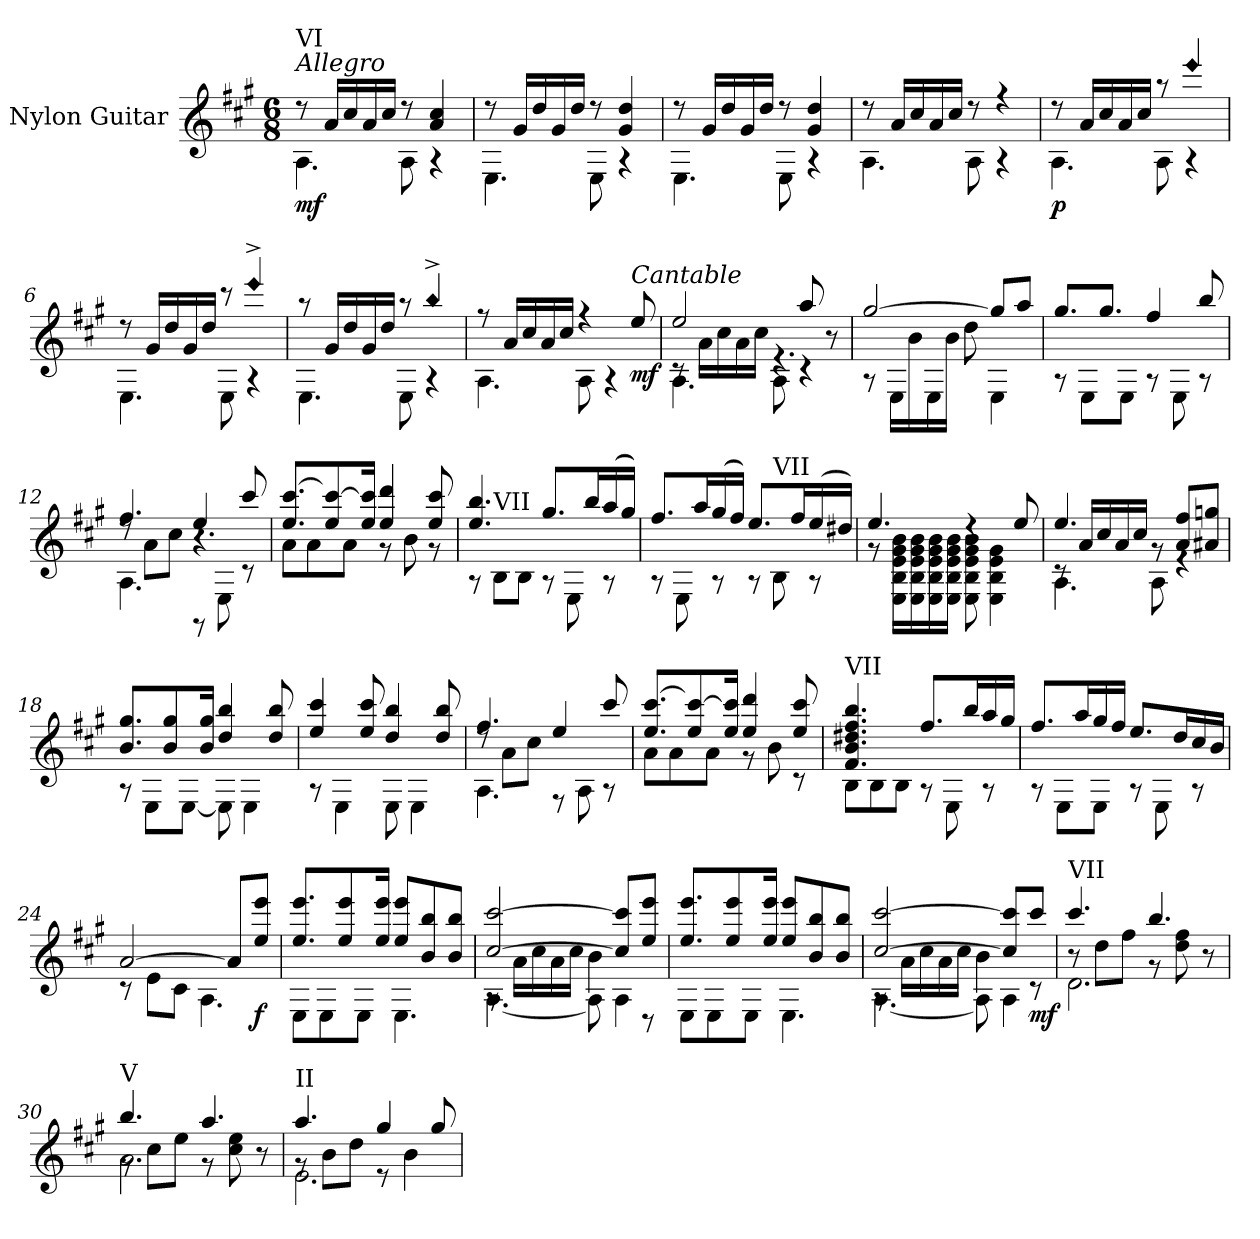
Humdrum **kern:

**kern	**dynam
*part1	*part1
*staff1	*staff1
*I"Nylon Guitar	*
*clefG2	*
*ITrd7c12	*
*k[f#c#g#]	*
*A:	*
*M6/8	*
=1	=1
*^	*
!LO:TX:a:i:t=Allegro	!	!
!LO:TX:a:t=VI	!	!
!	!	!LO:DY:b
8r	4.AA<\	mf
16A/LL	.	.
16c#/	.	.
16A/	.	.
16c#/JJ	.	.
8r	8AA\	.
4A/ 4c#/	4r	.
=2	=2	=2
8r	4.EE\	.
16G#/LL	.	.
16d/	.	.
16G#/	.	.
16d/JJ	.	.
8r	8EE\	.
4G#/ 4d/	4r	.
=3	=3	=3
8r	4.EE\	.
16G#/LL	.	.
16d/	.	.
16G#/	.	.
16d/JJ	.	.
8r	8EE\	.
4G#/ 4d/	4r	.
=4	=4	=4
8r	4.AA\	.
16A/LL	.	.
16c#/	.	.
16A/	.	.
16c#/JJ	.	.
8r	8AA\	.
4r	4r	.
=5	=5	=5
!	!	!LO:DY:b
8r	4.AA\	p
16A/LL	.	.
16c#/	.	.
16A/	.	.
16c#/JJ	.	.
8r	8AA\	.
!LO:N:head=diamond	!	!
4ee/	4r	.
!!LO:LB:g=z	!!
=6	=6	=6
8r	4.EE\	.
16G#/LL	.	.
16d/	.	.
16G#/	.	.
16d/JJ	.	.
8r	8EE\	.
!LO:N:head=diamond	!	!
4ee^/	4r	.
=7	=7	=7
8r	4.EE\	.
16G#/LL	.	.
16d/	.	.
16G#/	.	.
16d/JJ	.	.
8r	8EE\	.
!LO:N:head=diamond	!	!
4b^/	4r	.
=8	=8	=8
8r	4.AA\	.
16A/LL	.	.
16c#/	.	.
16A/	.	.
16c#/JJ	.	.
4r	8AA\	.
.	4r	.
!LO:TX:a:i:t=Cantable	!	!
!	!	!LO:DY:b
8e/	.	mf
=9	=9	=9
*	*^	*
2e/	4.AA\	8rc	.
.	.	16A\LL	.
.	.	16c#\	.
.	.	16A\	.
.	.	16c#\JJ	.
.	8AA\	4.re	.
8a/	4rc	.	.
8r	.	.	.
*	*v	*v	*
=10	=10	=10
[2g#/	8r	.
.	16EE\LL	.
.	16B\	.
.	16EE\	.
.	16B\JJ	.
.	8d\	.
8g#/L]	4EE\	.
8a/J	.	.
!!LO:LB:g=z	!!
=11	=11	=11
8.g#/L	8r	.
.	8EE\L	.
8.g#/J	.	.
.	8EE\J	.
4f#/	8r	.
.	8EE\	.
8b/	8r	.
=12	=12	=12
*	*^	*
4.f#/	8rdd	4.AA\	.
.	8A\L	.	.
.	8c#\J	.	.
4e/	4.r	8rGG	.
.	.	8EE\	.
8cc#/	.	8rc	.
*	*v	*v	*
=13	=13	=13
8.e/ [8.cc#/L	8A<\L	.
.	8A\	.
8e/ 8cc#/_	.	.
.	8A\J	.
16e/ 16cc#/]Jk	.	.
4e/ 4dd/	8r	.
.	8B<\	.
8e/ 8cc#/	8r	.
=14	=14	=14
4.e/ 4.b/	8r	.
!	!LO:TX:a:t=VII	!
.	8BB\L	.
.	8BB\J	.
8.g#/L	8r	.
.	8EE\	.
16b/L	.	.
(>16a/	8r	.
16g#/JJ)	.	.
!!LO:LB:g=z	!!
=15	=15	=15
8.f#/L	8r	.
.	8EE\	.
16a/L	.	.
(>16g#/	8r	.
16f#/JJ)	.	.
8.e/L	8r	.
!	!LO:TX:a:t=VII	!
.	8BB\	.
16f#/L	.	.
(>16e/	8r	.
16d#X/JJ)	.	.
=16	=16	=16
4.e/	8r	.
.	16EE\ 16BB\ 16E\ 16G#\ 16B\LL	.
.	16EE\ 16BB\ 16E\ 16G#\ 16B\	.
.	16EE\ 16BB\ 16E\ 16G#\ 16B\	.
.	16EE\ 16BB\ 16E\ 16G#\ 16B\JJ	.
4rdd	8EE\ 8BB\ 8E\ 8G#\ 8B\	.
.	4EE\ 4BB\ 4E\ 4G#\	.
8e/	.	.
=17	=17	=17
*	*^	*
4.e/	4.AA\	8rc	.
.	.	16A/LL	.
.	.	16c#/	.
.	.	16A/	.
.	.	16c#/JJ	.
8rg	8AA\	4.ryy	.
8A/ 8f#/L	4re	.	.
8A#X/ 8gn/J	.	.	.
*	*v	*v	*
=18	=18	=18
8.B/ 8.g#/L	8r	.
.	8EE\L	.
8B/ 8g#/	.	.
.	[8EE\J	.
16B/ 16g#/Jk	.	.
4d/ 4b/	8EE\]	.
.	4EE\	.
8d/ 8b/	.	.
!!LO:LB:g=z	!!
=19	=19	=19
4e/ 4cc#/	8r	.
.	4EE\	.
8e/ 8cc#/	.	.
4d/ 4b/	8EE\	.
.	4EE\	.
8d/ 8b/	.	.
=20	=20	=20
*	*^	*
4.f#/	8rdd	4.AA\	.
.	8A\L	.	.
.	8c#\J	.	.
4e/	4.ryy	8rF	.
.	.	8AA\	.
8cc#/	.	8rA	.
*	*v	*v	*
=21	=21	=21
8.e/ [8.cc#/L	8A\L	.
.	8A\	.
8e/ 8cc#/_	.	.
.	8A\J	.
16e/ 16cc#/]Jk	.	.
4e/ 4dd/	8r	.
.	8B\	.
8e/ 8cc#/	8r	.
=22	=22	=22
!LO:TX:a:t=VII	!	!
4.F#/ 4.B/ 4.d#X/ 4.f#/ 4.b/	8BB\L	.
.	8BB\	.
.	8BB\J	.
8.f#/L	8r	.
.	8EE\	.
16b/L	.	.
16a/	8r	.
16g#/JJ	.	.
!!LO:LB:g=z	!!
=23	=23	=23
8.f#/L	8r	.
.	8EE\L	.
16a/L	.	.
16g#/	8EE\J	.
16f#/JJ	.	.
8.e/L	8r	.
.	8EE\	.
16d/L	.	.
16c#/	8r	.
16B/JJ	.	.
=24	=24	=24
[2A/	8r	.
.	8E<\L	.
.	8C#<<\J	.
.	4.AA<\	.
8A/L]	.	.
!	!	!LO:DY:b
8e/ 8ee/J	.	f
=25	=25	=25
8.e/ 8.ee/L	8EE\L	.
.	8EE\	.
8e/ 8ee/	.	.
.	8EE\J	.
16e/ 16ee/Jk	.	.
8e/ 8ee/L	4.EE\	.
8B/ 8b/	.	.
8B/ 8b/J	.	.
=26	=26	=26
*	*^	*
[2c#/ [2cc#/	[4.AA\	8rA	.
.	.	16A\LL	.
.	.	16c#\	.
.	.	16A\	.
.	.	16c#\JJ	.
.	8AA\]	4B\	.
8c#/] 8cc#/]L	4AA\	.	.
8e/ 8ee/J	.	8rD	.
*	*v	*v	*
!!LO:LB:g=z
=27	=27	=27
8.e/ 8.ee/L	8EE\L	.
.	8EE\	.
8e/ 8ee/	.	.
.	8EE\J	.
16e/ 16ee/Jk	.	.
8e/ 8ee/L	4.EE\	.
8B/ 8b/	.	.
8B/ 8b/J	.	.
=28	=28	=28
*	*^	*
[2c#/ [2cc#/	[4.AA\	8rA	.
.	.	16A\LL	.
.	.	16c#\	.
.	.	16A\	.
.	.	16c#\JJ	.
.	8AA\]	4B\	.
8c#/] 8cc#/]L	4AA\	.	.
!	!	!	!LO:DY:b
8cc#/J	.	8rc	mf
=29	=29	=29	=29
!LO:TX:a:t=VII	!	!	!
4.cc#/	2.D\	8r	.
.	.	8d\L	.
.	.	8f#\J	.
4.b/	.	8rg	.
.	.	8d\ 8f#\	.
.	.	8r	.
=30	=30	=30	=30
!LO:TX:a:t=V	!	!	!
4.b/	2.A\	8rg	.
.	.	8c#\L	.
.	.	8e\J	.
4.a/	.	8rg	.
.	.	8c#\ 8e\	.
.	.	8r	.
=31	=31	=31	=31
!LO:TX:a:t=II	!	!	!
4.a/	2.E\	8rg	.
.	.	8B\L	.
.	.	8d\J	.
4g#/	.	8re	.
.	.	4B\	.
8g#/	.	.	.
*v	*v	*v	*
=	=
*-	*-
